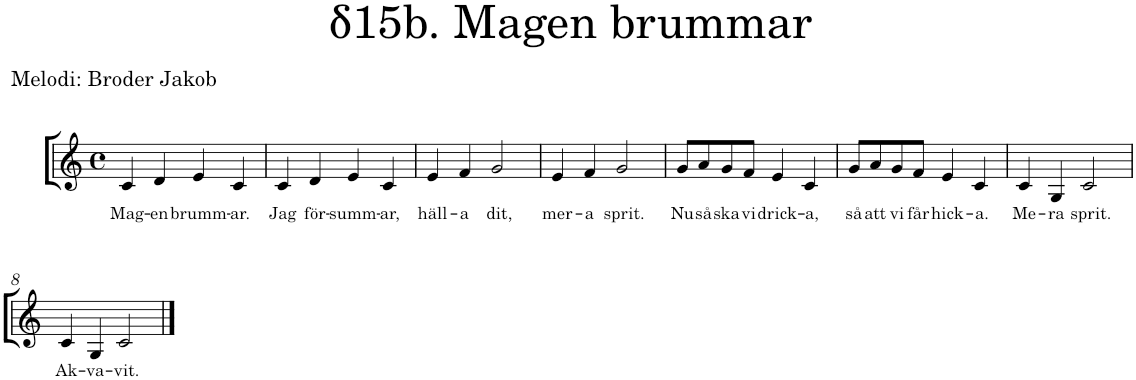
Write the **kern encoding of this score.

**kern	**text
*part1	*part1
*staff1	*staff1
*I"S A	*
*clefG2	*
*k[]	*
*M4/4	*
*met(c)	*
=1	=1
!	!LO:LY:b
4c/	Mag-
!	!LO:LY:b
4d/	-en
!	!LO:LY:b
4e/	brumm-
!	!LO:LY:b
4c/	-ar.
=2	=2
!	!LO:LY:b
4c/	Jag
!	!LO:LY:b
4d/	för-
!	!LO:LY:b
4e/	-summ-
!	!LO:LY:b
4c/	-ar,
=3	=3
!	!LO:LY:b
4e/	häll-
!	!LO:LY:b
4f/	-a
!	!LO:LY:b
2g/	dit,
=4	=4
!	!LO:LY:b
4e/	mer-
!	!LO:LY:b
4f/	-a
!	!LO:LY:b
2g/	sprit.
=5	=5
!	!LO:LY:b
8g/L	Nu
!	!LO:LY:b
8a/	så
!	!LO:LY:b
8g/	ska
!	!LO:LY:b
8f/J	vi
!	!LO:LY:b
4e/	drick-
!	!LO:LY:b
4c/	-a,
=6	=6
!	!LO:LY:b
8g/L	så
!	!LO:LY:b
8a/	att
!	!LO:LY:b
8g/	vi
!	!LO:LY:b
8f/J	får
!	!LO:LY:b
4e/	hick-
!	!LO:LY:b
4c/	-a.
=7	=7
!	!LO:LY:b
4c/	Me-
!	!LO:LY:b
4G/	-ra
!	!LO:LY:b
2c/	sprit.
!!LO:LB:g=z
=8	=8
!	!LO:LY:b
4c/	Ak-
!	!LO:LY:b
4G/	-va-
!	!LO:LY:b
2c/	-vit.
==	==
*-	*-
